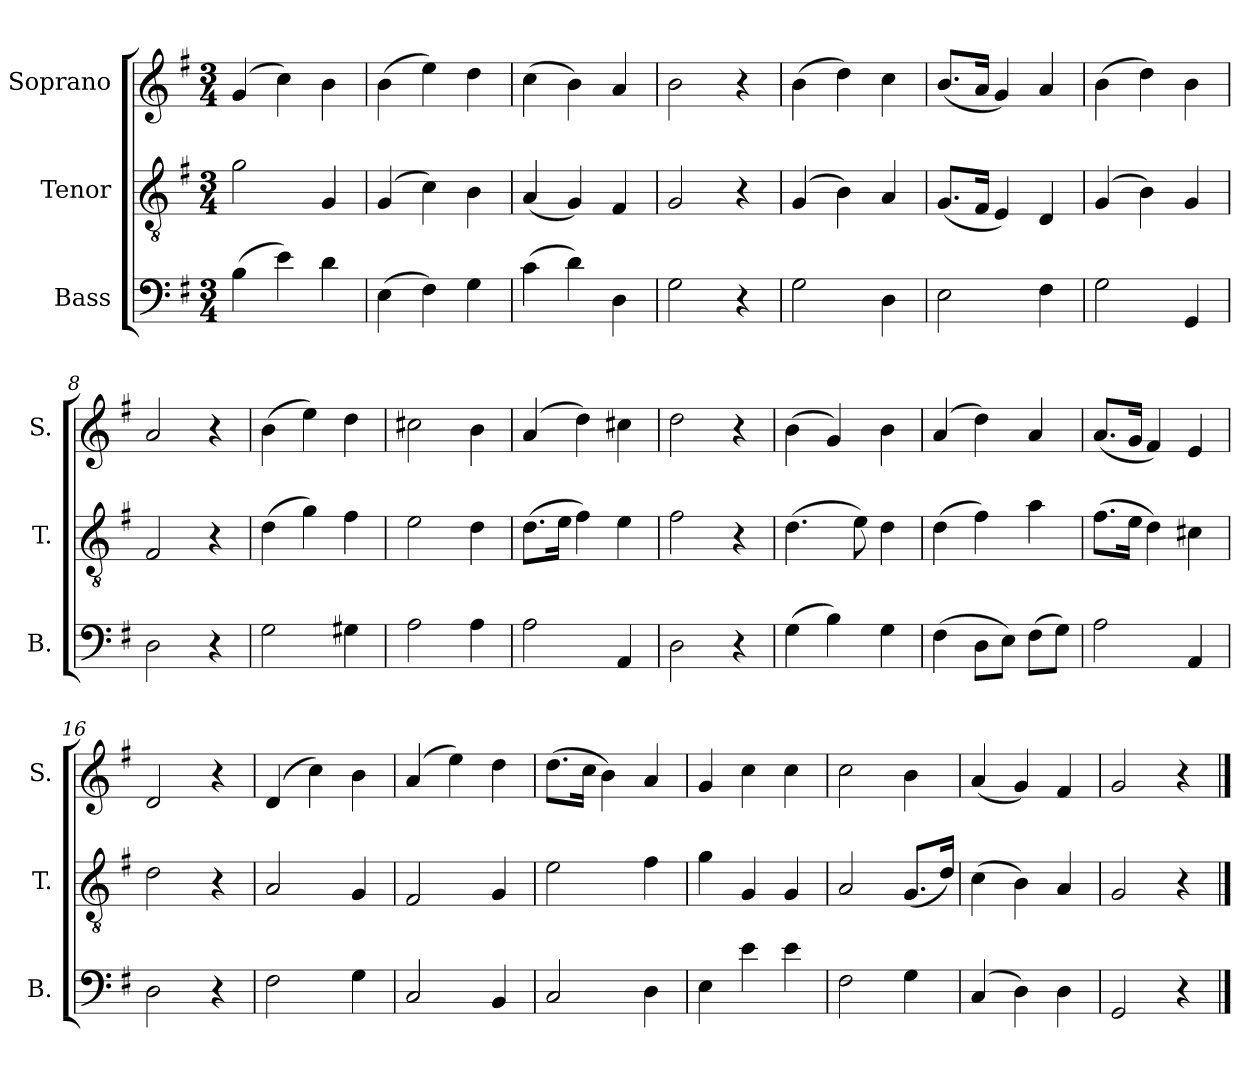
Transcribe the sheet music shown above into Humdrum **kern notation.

**kern	**kern	**kern
*part3	*part2	*part1
*staff3	*staff2	*staff1
*I"Bass	*I"Tenor	*I"Soprano
*I'B.	*I'T.	*I'S.
*clefF4	*clefGv2	*clefG2
*k[f#]	*k[f#]	*k[f#]
*G:	*G:	*G:
*M3/4	*M3/4	*M3/4
=1	=1	=1
(4B\	2g\	(4g/
4e\)	.	4cc\)
4d\	4G/	4b\
=2	=2	=2
(4E\	(4G/	(4b\
4F#\)	4c\)	4ee\)
4G\	4B\	4dd\
=3	=3	=3
(4c\	(4A/	(4cc\
4d\)	4G/)	4b\)
4D\	4F#/	4a/
=4	=4	=4
2G\	2G/	2b\
4r	4r	4r
=5	=5	=5
2G\	(4G/	(4b\
.	4B\)	4dd\)
4D\	4A/	4cc\
=6	=6	=6
2E\	(8.G/L	(8.b/L
.	16F#/Jk	16a/Jk
.	4E/)	4g/)
4F#\	4D/	4a/
=7	=7	=7
2G\	(4G/	(4b\
.	4B\)	4dd\)
4GG/	4G/	4b\
=8	=8	=8
2D\	2F#/	2a/
4r	4r	4r
=9	=9	=9
2G\	(4d\	(4b\
.	4g\)	4ee\)
4G#X\	4f#\	4dd\
=10	=10	=10
2A\	2e\	2cc#X\
4A\	4d\	4b\
!!LO:LB:g=z
=11	=11	=11
2A\	(8.d\L	(4a/
.	16e\Jk	.
.	4f#\)	4dd\)
4AA/	4e\	4cc#X\
=12	=12	=12
2D\	2f#\	2dd\
4r	4r	4r
=13	=13	=13
(4G\	(4.d\	(4b\
4B\)	.	4g/)
.	8e\)	.
4G\	4d\	4b\
=14	=14	=14
(4F#\	(4d\	(4a/
8D\L	4f#\)	4dd\)
8E\J)	.	.
(8F#\L	4a\	4a/
8G\J)	.	.
=15	=15	=15
2A\	(8.f#\L	(8.a/L
.	16e\Jk	16g/Jk
.	4d\)	4f#/)
4AA/	4c#X\	4e/
=16	=16	=16
2D\	2d\	2d/
4r	4r	4r
=17	=17	=17
2F#\	2A/	(4d/
.	.	4cc\)
4G\	4G/	4b\
=18	=18	=18
2C/	2F#/	(4a/
.	.	4ee\)
4BB/	4G/	4dd\
=19	=19	=19
2C/	2e\	(8.dd\L
.	.	16cc\Jk
.	.	4b\)
4D\	4f#\	4a/
!!LO:LB:g=z
=20	=20	=20
4E\	4g\	4g/
4e\	4G/	4cc\
4e\	4G/	4cc\
=21	=21	=21
2F#\	2A/	2cc\
4G\	(8.G/L	4b\
.	16d/Jk)	.
=22	=22	=22
(4C/	(4c\	(4a/
4D\)	4B\)	4g/)
4D\	4A/	4f#/
=23	=23	=23
2GG/	2G/	2g/
4r	4r	4r
==	==	==
*-	*-	*-
